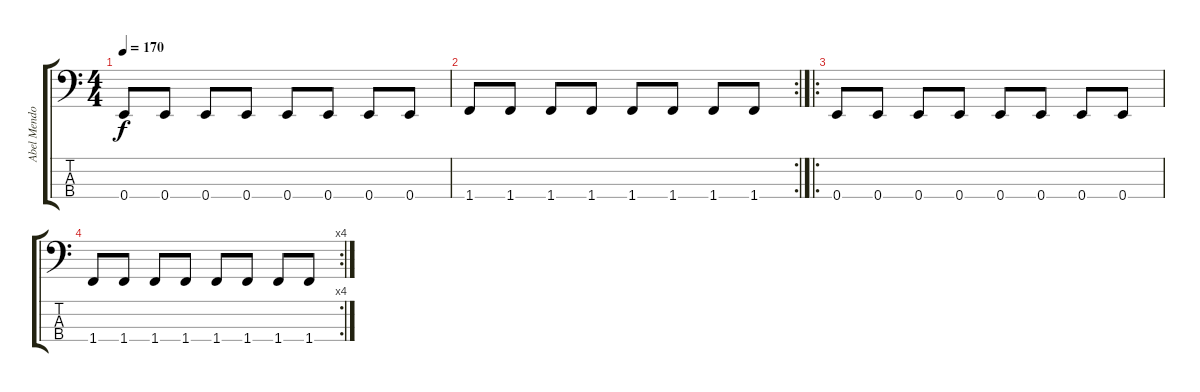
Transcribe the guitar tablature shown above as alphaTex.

\track ("Abel Mendoza" "Abel Mendo") {instrument electricbassfinger}
\staff {score tabs}
\tuning (G2 D2 A1 E1) {hide}
\ts (4 4)
\tempo 170
\clef f4
\ks c
0.4.8{dy f} 0.4.8 0.4.8 0.4.8 0.4.8 0.4.8 0.4.8 0.4.8 |
\rc 2
1.4.8 1.4.8 1.4.8 1.4.8 1.4.8 1.4.8 1.4.8 1.4.8 |
\ro
0.4.8 0.4.8 0.4.8 0.4.8 0.4.8 0.4.8 0.4.8 0.4.8 |
\rc 4
1.4.8 1.4.8 1.4.8 1.4.8 1.4.8 1.4.8 1.4.8 1.4.8
